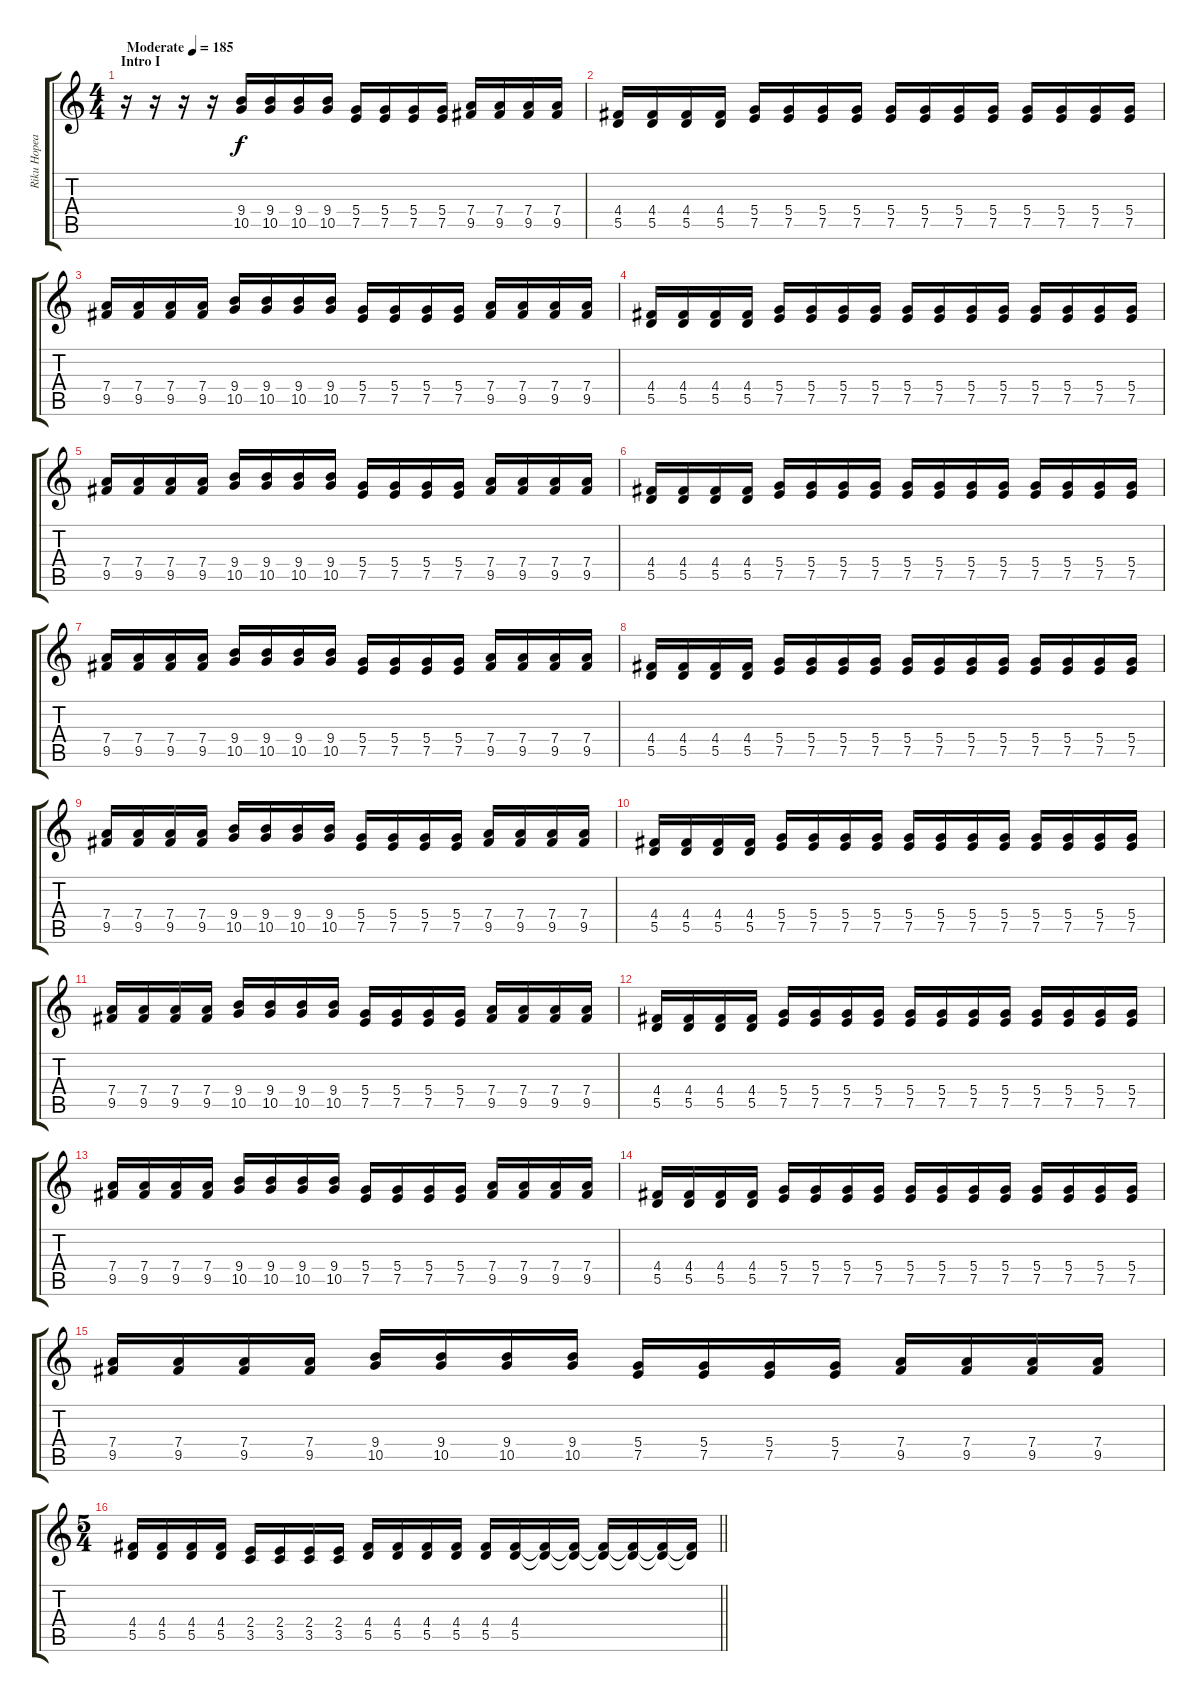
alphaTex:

\track ("Riku Hopeakoski '' K-oz ''" "Riku Hopea") {instrument overdrivenguitar}
\staff {score tabs}
\tuning (E4 B3 G3 D3 A2 E2) {hide}
\ts (4 4)
\section ("" "Intro I")
\tempo (185 "Moderate")
\clef g2
\ks c
r.16{dy f instrument overdrivenguitar} r.16 r.16 r.16 (9.4 10.5).16 (9.4 10.5).16 (9.4 10.5).16 (9.4 10.5).16 (5.4 7.5).16 (5.4 7.5).16 (5.4 7.5).16 (5.4 7.5).16 (7.4 9.5).16 (7.4 9.5).16 (7.4 9.5).16 (7.4 9.5).16 |
(4.4 5.5).16 (4.4 5.5).16 (4.4 5.5).16 (4.4 5.5).16 (5.4 7.5).16 (5.4 7.5).16 (5.4 7.5).16 (5.4 7.5).16 (5.4 7.5).16 (5.4 7.5).16 (5.4 7.5).16 (5.4 7.5).16 (5.4 7.5).16 (5.4 7.5).16 (5.4 7.5).16 (5.4 7.5).16 |
(7.4 9.5).16 (7.4 9.5).16 (7.4 9.5).16 (7.4 9.5).16 (9.4 10.5).16 (9.4 10.5).16 (9.4 10.5).16 (9.4 10.5).16 (5.4 7.5).16 (5.4 7.5).16 (5.4 7.5).16 (5.4 7.5).16 (7.4 9.5).16 (7.4 9.5).16 (7.4 9.5).16 (7.4 9.5).16 |
(4.4 5.5).16 (4.4 5.5).16 (4.4 5.5).16 (4.4 5.5).16 (5.4 7.5).16 (5.4 7.5).16 (5.4 7.5).16 (5.4 7.5).16 (5.4 7.5).16 (5.4 7.5).16 (5.4 7.5).16 (5.4 7.5).16 (5.4 7.5).16 (5.4 7.5).16 (5.4 7.5).16 (5.4 7.5).16 |
(7.4 9.5).16 (7.4 9.5).16 (7.4 9.5).16 (7.4 9.5).16 (9.4 10.5).16 (9.4 10.5).16 (9.4 10.5).16 (9.4 10.5).16 (5.4 7.5).16 (5.4 7.5).16 (5.4 7.5).16 (5.4 7.5).16 (7.4 9.5).16 (7.4 9.5).16 (7.4 9.5).16 (7.4 9.5).16 |
(4.4 5.5).16 (4.4 5.5).16 (4.4 5.5).16 (4.4 5.5).16 (5.4 7.5).16 (5.4 7.5).16 (5.4 7.5).16 (5.4 7.5).16 (5.4 7.5).16 (5.4 7.5).16 (5.4 7.5).16 (5.4 7.5).16 (5.4 7.5).16 (5.4 7.5).16 (5.4 7.5).16 (5.4 7.5).16 |
(7.4 9.5).16 (7.4 9.5).16 (7.4 9.5).16 (7.4 9.5).16 (9.4 10.5).16 (9.4 10.5).16 (9.4 10.5).16 (9.4 10.5).16 (5.4 7.5).16 (5.4 7.5).16 (5.4 7.5).16 (5.4 7.5).16 (7.4 9.5).16 (7.4 9.5).16 (7.4 9.5).16 (7.4 9.5).16 |
(4.4 5.5).16 (4.4 5.5).16 (4.4 5.5).16 (4.4 5.5).16 (5.4 7.5).16 (5.4 7.5).16 (5.4 7.5).16 (5.4 7.5).16 (5.4 7.5).16 (5.4 7.5).16 (5.4 7.5).16 (5.4 7.5).16 (5.4 7.5).16 (5.4 7.5).16 (5.4 7.5).16 (5.4 7.5).16 |
(7.4 9.5).16 (7.4 9.5).16 (7.4 9.5).16 (7.4 9.5).16 (9.4 10.5).16 (9.4 10.5).16 (9.4 10.5).16 (9.4 10.5).16 (5.4 7.5).16 (5.4 7.5).16 (5.4 7.5).16 (5.4 7.5).16 (7.4 9.5).16 (7.4 9.5).16 (7.4 9.5).16 (7.4 9.5).16 |
(4.4 5.5).16 (4.4 5.5).16 (4.4 5.5).16 (4.4 5.5).16 (5.4 7.5).16 (5.4 7.5).16 (5.4 7.5).16 (5.4 7.5).16 (5.4 7.5).16 (5.4 7.5).16 (5.4 7.5).16 (5.4 7.5).16 (5.4 7.5).16 (5.4 7.5).16 (5.4 7.5).16 (5.4 7.5).16 |
(7.4 9.5).16 (7.4 9.5).16 (7.4 9.5).16 (7.4 9.5).16 (9.4 10.5).16 (9.4 10.5).16 (9.4 10.5).16 (9.4 10.5).16 (5.4 7.5).16 (5.4 7.5).16 (5.4 7.5).16 (5.4 7.5).16 (7.4 9.5).16 (7.4 9.5).16 (7.4 9.5).16 (7.4 9.5).16 |
(4.4 5.5).16 (4.4 5.5).16 (4.4 5.5).16 (4.4 5.5).16 (5.4 7.5).16 (5.4 7.5).16 (5.4 7.5).16 (5.4 7.5).16 (5.4 7.5).16 (5.4 7.5).16 (5.4 7.5).16 (5.4 7.5).16 (5.4 7.5).16 (5.4 7.5).16 (5.4 7.5).16 (5.4 7.5).16 |
(7.4 9.5).16 (7.4 9.5).16 (7.4 9.5).16 (7.4 9.5).16 (9.4 10.5).16 (9.4 10.5).16 (9.4 10.5).16 (9.4 10.5).16 (5.4 7.5).16 (5.4 7.5).16 (5.4 7.5).16 (5.4 7.5).16 (7.4 9.5).16 (7.4 9.5).16 (7.4 9.5).16 (7.4 9.5).16 |
(4.4 5.5).16 (4.4 5.5).16 (4.4 5.5).16 (4.4 5.5).16 (5.4 7.5).16 (5.4 7.5).16 (5.4 7.5).16 (5.4 7.5).16 (5.4 7.5).16 (5.4 7.5).16 (5.4 7.5).16 (5.4 7.5).16 (5.4 7.5).16 (5.4 7.5).16 (5.4 7.5).16 (5.4 7.5).16 |
(7.4 9.5).16 (7.4 9.5).16 (7.4 9.5).16 (7.4 9.5).16 (9.4 10.5).16 (9.4 10.5).16 (9.4 10.5).16 (9.4 10.5).16 (5.4 7.5).16 (5.4 7.5).16 (5.4 7.5).16 (5.4 7.5).16 (7.4 9.5).16 (7.4 9.5).16 (7.4 9.5).16 (7.4 9.5).16 |
\ts (5 4)
\barLineRight lightlight
(4.4 5.5).16 (4.4 5.5).16 (4.4 5.5).16 (4.4 5.5).16 (2.4 3.5).16 (2.4 3.5).16 (2.4 3.5).16 (2.4 3.5).16 (4.4 5.5).16 (4.4 5.5).16 (4.4 5.5).16 (4.4 5.5).16 (4.4 5.5).16 (4.4 5.5).16 (4.4{t} 5.5{t}).16 (4.4{t} 5.5{t}).16 (4.4{t} 5.5{t}).16 (4.4{t} 5.5{t}).16 (4.4{t} 5.5{t}).16 (4.4{t} 5.5{t}).16
